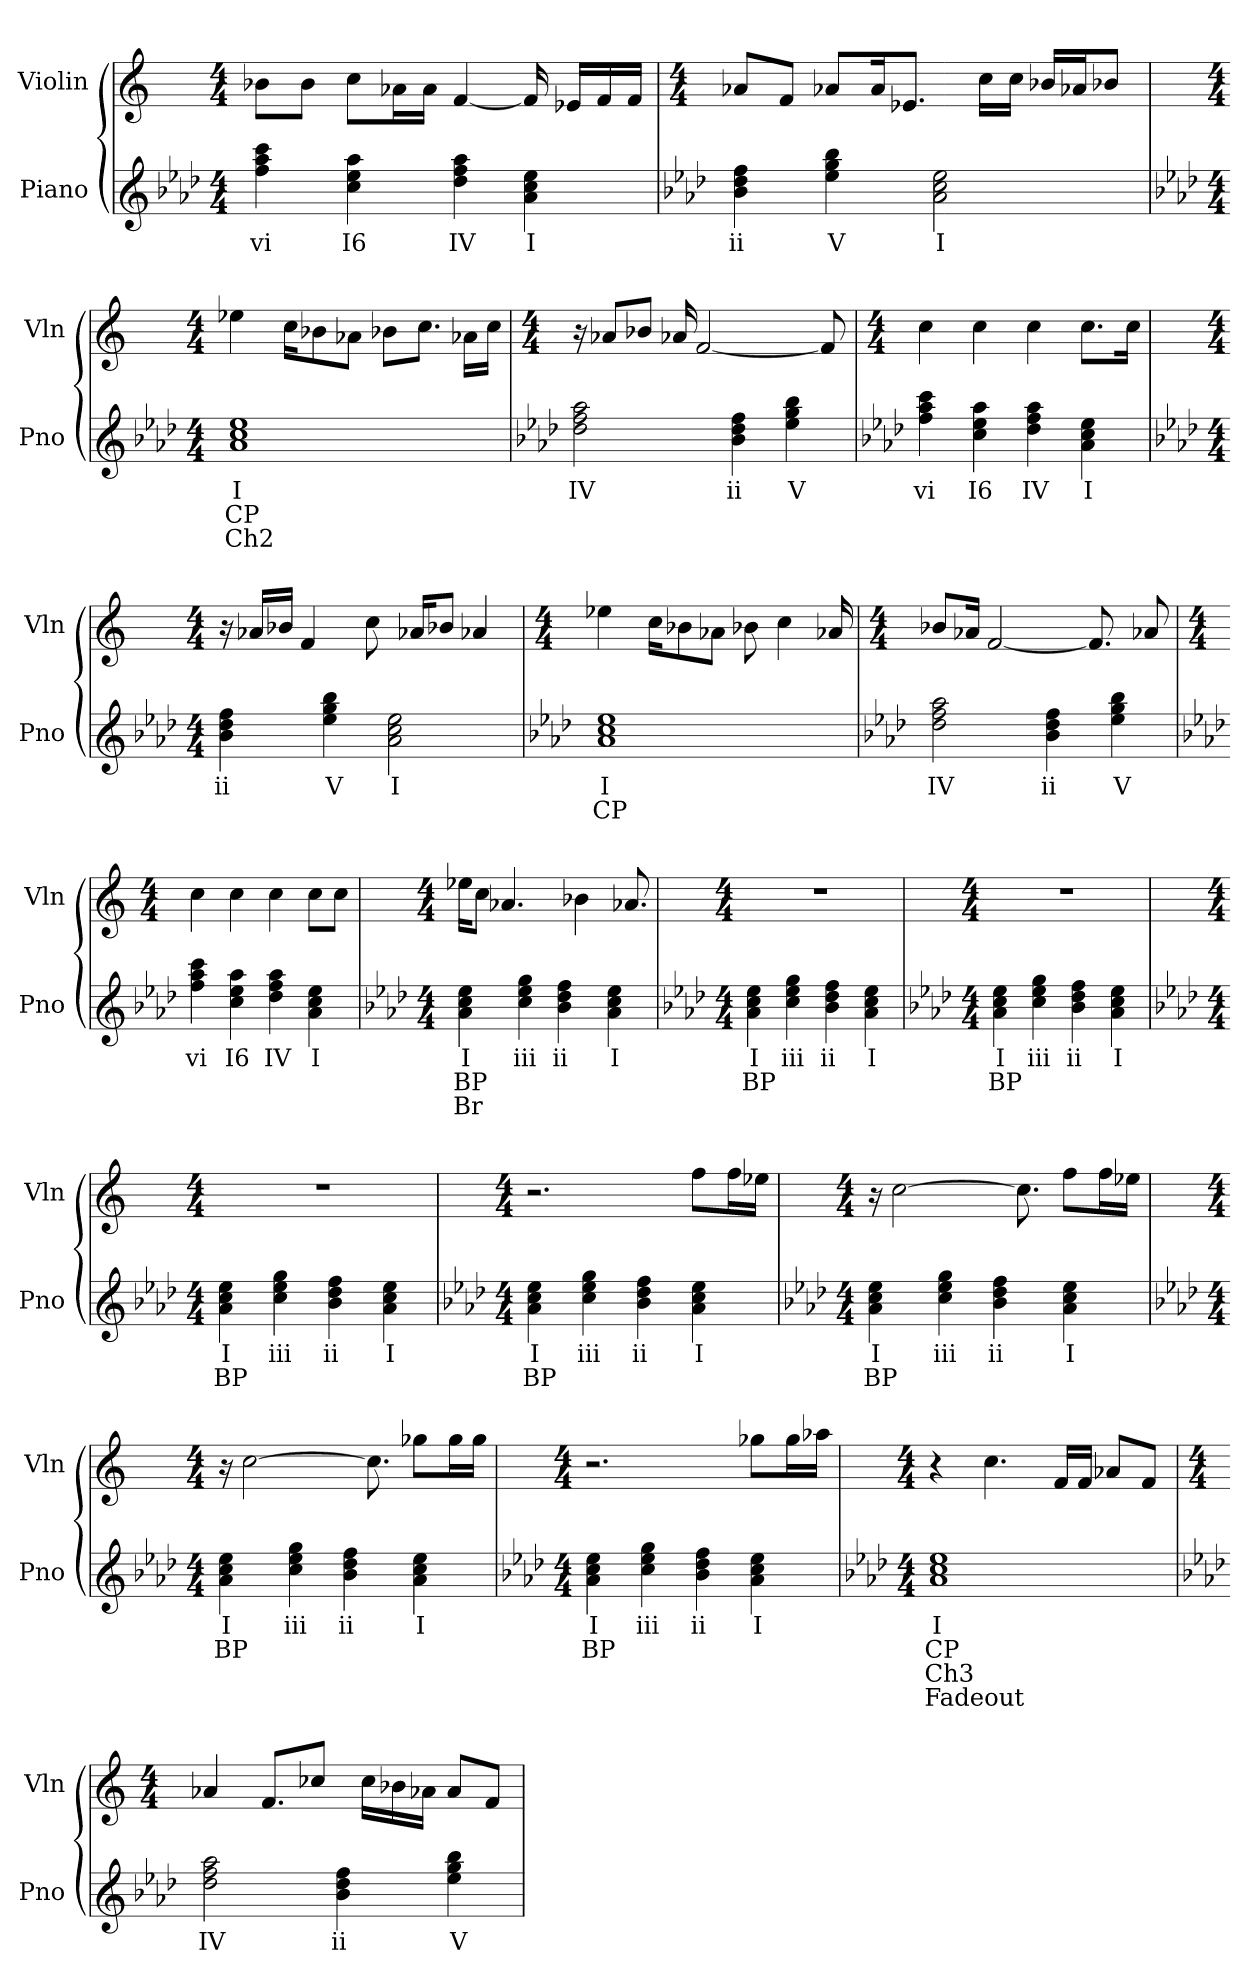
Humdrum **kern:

**kern	**text	**text	**text	**text	**kern
*part2	*part2	*part2	*part2	*part2	*part1
*staff2	*staff2	*staff2	*staff2	*staff2	*staff1
*I"Piano	*	*	*	*	*I"Violin
*I'Pno	*	*	*	*	*I'Vln
*k[b-e-a-d-]	*	*	*	*	*
*A-:	*	*	*	*	*
*M4/4	*	*	*	*	*M4/4
=	=	=	=	=	=
4ff 4aa- 4ccc	vi	.	.	.	8b-XL
.	.	.	.	.	8b-J
4cc 4ee- 4aa-	I6	.	.	.	8ccL
.	.	.	.	.	16a-XL
.	.	.	.	.	16a-JJ
4dd- 4ff 4aa-	IV	.	.	.	[4f
4a- 4cc 4ee-	I	.	.	.	16f]
.	.	.	.	.	16e-XLL
.	.	.	.	.	16f
.	.	.	.	.	16fJJ
=	=	=	=	=	=
*k[b-e-a-d-]	*	*	*	*	*
*A-:	*	*	*	*	*
*	*	*	*	*	*M4/4
4b- 4dd- 4ff	ii	.	.	.	8a-XL
.	.	.	.	.	8fJ
4ee- 4gg 4bb-	V	.	.	.	8a-XL
.	.	.	.	.	16a-K
.	.	.	.	.	8.e-XJ
2a- 2cc 2ee-	I	.	.	.	.
.	.	.	.	.	16ccLL
.	.	.	.	.	16ccJJ
.	.	.	.	.	16b-XLL
.	.	.	.	.	16a-XJ
.	.	.	.	.	8b-XJ
=	=	=	=	=	=
*k[b-e-a-d-]	*	*	*	*	*
*A-:	*	*	*	*	*
*M4/4	*	*	*	*	*M4/4
1a- 1cc 1ee-	I	CP	Ch2	.	4ee-X
.	.	.	.	.	16ccKL
.	.	.	.	.	8b-X
.	.	.	.	.	8a-XJ
.	.	.	.	.	8b-XL
.	.	.	.	.	8.ccJ
.	.	.	.	.	16a-XLL
.	.	.	.	.	16ccJJ
=	=	=	=	=	=
*k[b-e-a-d-]	*	*	*	*	*
*A-:	*	*	*	*	*
*	*	*	*	*	*M4/4
2dd- 2ff 2aa-	IV	.	.	.	16r
.	.	.	.	.	8a-XL
.	.	.	.	.	8b-XJ
.	.	.	.	.	16a-X
.	.	.	.	.	[2f
4b- 4dd- 4ff	ii	.	.	.	.
4ee- 4gg 4bb-	V	.	.	.	.
.	.	.	.	.	8f]
=	=	=	=	=	=
*k[b-e-a-d-]	*	*	*	*	*
*A-:	*	*	*	*	*
*	*	*	*	*	*M4/4
4ff 4aa- 4ccc	vi	.	.	.	4cc
4cc 4ee- 4aa-	I6	.	.	.	4cc
4dd- 4ff 4aa-	IV	.	.	.	4cc
4a- 4cc 4ee-	I	.	.	.	8.ccL
.	.	.	.	.	16ccJk
=	=	=	=	=	=
*k[b-e-a-d-]	*	*	*	*	*
*A-:	*	*	*	*	*
*M4/4	*	*	*	*	*M4/4
4b- 4dd- 4ff	ii	.	.	.	16r
.	.	.	.	.	16a-XLL
.	.	.	.	.	16b-XJJ
.	.	.	.	.	4f
4ee- 4gg 4bb-	V	.	.	.	.
.	.	.	.	.	8cc
2a- 2cc 2ee-	I	.	.	.	.
.	.	.	.	.	16a-XKL
.	.	.	.	.	8b-XJ
.	.	.	.	.	4a-X
=	=	=	=	=	=
*k[b-e-a-d-]	*	*	*	*	*
*A-:	*	*	*	*	*
*	*	*	*	*	*M4/4
1a- 1cc 1ee-	I	CP	.	.	4ee-X
.	.	.	.	.	16ccKL
.	.	.	.	.	8b-X
.	.	.	.	.	8a-XJ
.	.	.	.	.	8b-X
.	.	.	.	.	4cc
.	.	.	.	.	16a-X
=	=	=	=	=	=
*k[b-e-a-d-]	*	*	*	*	*
*A-:	*	*	*	*	*
*	*	*	*	*	*M4/4
2dd- 2ff 2aa-	IV	.	.	.	8b-XL
.	.	.	.	.	16a-XJk
.	.	.	.	.	[2f
4b- 4dd- 4ff	ii	.	.	.	.
.	.	.	.	.	8.f]
4ee- 4gg 4bb-	V	.	.	.	.
.	.	.	.	.	8a-X
=	=	=	=	=	=
*k[b-e-a-d-]	*	*	*	*	*
*A-:	*	*	*	*	*
*	*	*	*	*	*M4/4
4ff 4aa- 4ccc	vi	.	.	.	4cc
4cc 4ee- 4aa-	I6	.	.	.	4cc
4dd- 4ff 4aa-	IV	.	.	.	4cc
4a- 4cc 4ee-	I	.	.	.	8ccL
.	.	.	.	.	8ccJ
=	=	=	=	=	=
*k[b-e-a-d-]	*	*	*	*	*
*A-:	*	*	*	*	*
*M4/4	*	*	*	*	*M4/4
4a- 4cc 4ee-	I	BP	Br	.	16ee-XKL
.	.	.	.	.	8ccJ
.	.	.	.	.	4.a-X
4cc 4ee- 4gg	iii	.	.	.	.
4b- 4dd- 4ff	ii	.	.	.	.
.	.	.	.	.	4b-X
4a- 4cc 4ee-	I	.	.	.	.
.	.	.	.	.	8.a-X
=	=	=	=	=	=
*k[b-e-a-d-]	*	*	*	*	*
*A-:	*	*	*	*	*
*M4/4	*	*	*	*	*M4/4
4a- 4cc 4ee-	I	BP	.	.	1r
4cc 4ee- 4gg	iii	.	.	.	.
4b- 4dd- 4ff	ii	.	.	.	.
4a- 4cc 4ee-	I	.	.	.	.
=	=	=	=	=	=
*k[b-e-a-d-]	*	*	*	*	*
*A-:	*	*	*	*	*
*M4/4	*	*	*	*	*M4/4
4a- 4cc 4ee-	I	BP	.	.	1r
4cc 4ee- 4gg	iii	.	.	.	.
4b- 4dd- 4ff	ii	.	.	.	.
4a- 4cc 4ee-	I	.	.	.	.
=	=	=	=	=	=
*k[b-e-a-d-]	*	*	*	*	*
*A-:	*	*	*	*	*
*M4/4	*	*	*	*	*M4/4
4a- 4cc 4ee-	I	BP	.	.	1r
4cc 4ee- 4gg	iii	.	.	.	.
4b- 4dd- 4ff	ii	.	.	.	.
4a- 4cc 4ee-	I	.	.	.	.
=	=	=	=	=	=
*k[b-e-a-d-]	*	*	*	*	*
*A-:	*	*	*	*	*
*M4/4	*	*	*	*	*M4/4
4a- 4cc 4ee-	I	BP	.	.	2.r
4cc 4ee- 4gg	iii	.	.	.	.
4b- 4dd- 4ff	ii	.	.	.	.
4a- 4cc 4ee-	I	.	.	.	8ffL
.	.	.	.	.	16ffL
.	.	.	.	.	16ee-XJJ
=	=	=	=	=	=
*k[b-e-a-d-]	*	*	*	*	*
*A-:	*	*	*	*	*
*M4/4	*	*	*	*	*M4/4
4a- 4cc 4ee-	I	BP	.	.	16r
.	.	.	.	.	[2cc
4cc 4ee- 4gg	iii	.	.	.	.
4b- 4dd- 4ff	ii	.	.	.	.
.	.	.	.	.	8.cc]
4a- 4cc 4ee-	I	.	.	.	8ffL
.	.	.	.	.	16ffL
.	.	.	.	.	16ee-XJJ
=	=	=	=	=	=
*k[b-e-a-d-]	*	*	*	*	*
*A-:	*	*	*	*	*
*M4/4	*	*	*	*	*M4/4
4a- 4cc 4ee-	I	BP	.	.	16r
.	.	.	.	.	[2cc
4cc 4ee- 4gg	iii	.	.	.	.
4b- 4dd- 4ff	ii	.	.	.	.
.	.	.	.	.	8.cc]
4a- 4cc 4ee-	I	.	.	.	8gg-XL
.	.	.	.	.	16gg-L
.	.	.	.	.	16gg-JJ
=	=	=	=	=	=
*k[b-e-a-d-]	*	*	*	*	*
*A-:	*	*	*	*	*
*M4/4	*	*	*	*	*M4/4
4a- 4cc 4ee-	I	BP	.	.	2.r
4cc 4ee- 4gg	iii	.	.	.	.
4b- 4dd- 4ff	ii	.	.	.	.
4a- 4cc 4ee-	I	.	.	.	8gg-XL
.	.	.	.	.	16gg-L
.	.	.	.	.	16aa-XJJ
=	=	=	=	=	=
*k[b-e-a-d-]	*	*	*	*	*
*A-:	*	*	*	*	*
*M4/4	*	*	*	*	*M4/4
1a- 1cc 1ee-	I	CP	Ch3	Fadeout	4r
.	.	.	.	.	4.cc
.	.	.	.	.	16fLL
.	.	.	.	.	16fJJ
.	.	.	.	.	8a-XL
.	.	.	.	.	8fJ
=	=	=	=	=	=
*k[b-e-a-d-]	*	*	*	*	*
*A-:	*	*	*	*	*
*	*	*	*	*	*M4/4
2dd- 2ff 2aa-	IV	.	.	.	4a-X
.	.	.	.	.	8.fL
.	.	.	.	.	8cc-XJ
4b- 4dd- 4ff	ii	.	.	.	.
.	.	.	.	.	16cc-LL
.	.	.	.	.	16b-X
.	.	.	.	.	16a-XJJ
4ee- 4gg 4bb-	V	.	.	.	8a-L
.	.	.	.	.	8fJ
=	=	=	=	=	=
*-	*-	*-	*-	*-	*-
